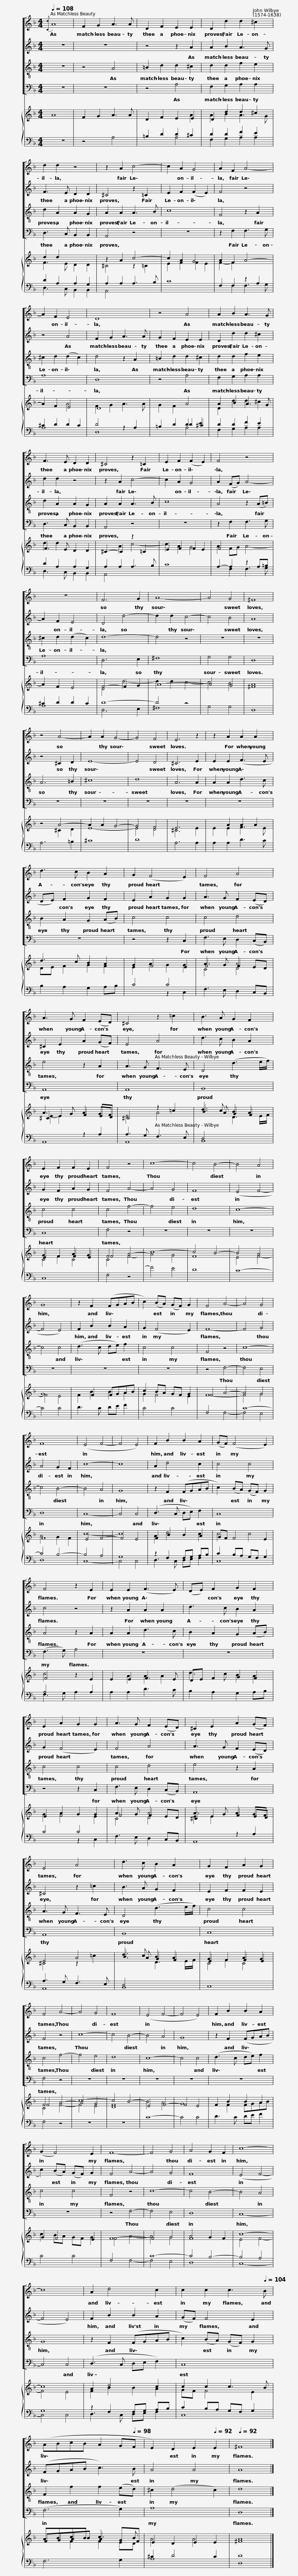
X:1
%%score [ 1 2 3 4 ] { ( 5 6 ) | ( 7 8 ) }
L:1/8
Q:1/4=108
M:4/4
I:linebreak $
K:F
V:1 treble
V:2 treble
V:3 treble-8
V:4 bass
V:5 treble
V:6 treble
V:7 bass
V:8 bass
V:1
{[Cd]} A8 | F2 G2 A3 A | D2 F2 E2 E2 | D2 d2 d2 ^c2 | d2 d2 z4 |$ %5
 z2 A2 c4- | c2 A2 G4 | A2 F2 A4- | A2 F2 E4 | D8 | %10
 z4 A4 |$ A2 B2 A3 G | F3 E D2 D2 | ^C4 z2 =C2 | E2 F2 (F2 E2) | %15
 F4 z4 | z8 |$ F6 G2 | A8- | A4 G4 | %20
 ^F8 | z4 A4- | A2 A2 G4- | G4 F4 | E6 z2 |$ %25
 z2 A2 A2 A2 | d3 c B2 A2 | G2 (F4 E2) | F4 A4 |$ A3 G F2 (ED) | %30
 ^C4 z2 !courtesy!=c2 | B3 A G2 F2 | E2 F2 F2 E2 | F4 z4 |$ c8- | %35
 c4 B4- | B4 A4 | G8 | z2 F2 (FGAB | c2) (BA) (GF) G2 | %40
 F4 A4- | A4 G4 | F8 |$ (E4 F4- | F4 E4) | %45
 F2 B2 B2 A2 | (GF) (F4 E2) | F4 z2 E2 | E2 E2 (F3 E) |$ (DE) F2 G2 F2 | %50
 E2 A2 G2 G2 | A3 G F2 (ED) | ^C2 E2 A2 (GF) |$ E4 A4 | d3 c B2 A2 | %55
 G2 F2 A2 G2 | F4 A4- | A4 G4 | F8 |$ (E4 F4- | %60
 F4 E4) | F2 B2 B2 A2 | (G2 F4) E2 | F8- | F4 G4 | %65
 A4 G2 F2 | c8- | c8 |$ A2 d4 c2 | c2 c2[Q:1/4=106][Q:1/4=106] c3[Q:1/4=104][Q:1/4=104] B | %70
[Q:1/4=103][Q:1/4=103] (A[Q:1/4=102][Q:1/4=102]B[Q:1/4=102][Q:1/4=102]c[Q:1/4=101][Q:1/4=101]B[Q:1/4=100][Q:1/4=100] A2[Q:1/4=98][Q:1/4=98] G[Q:1/4=98][Q:1/4=98]F |[Q:1/4=97][Q:1/4=97] E2)[Q:1/4=95][Q:1/4=95] D2[Q:1/4=94][Q:1/4=94] E2[Q:1/4=92][Q:1/4=92] E2 |[Q:1/4=92][Q:1/4=92] ^F8 |] %73
V:2
 z8 | z8 | z4 z2 A2 | A2 B2 A3 G | F3 E D2 D2 |$ %5
 ^C4 z2 =C2 | E2 F2 (F2 E2) | F4 z4 | z4 A4 | F2 G2 A3 A | %10
 G2 F2 E2 E2 |$ D2 d2 d2 ^c2 | d2 d2 z4 | z2 A2 c4- | c2 A2 G4 | %15
 A2 (FG) A4- | A2 F2 E4 |$ D4 d4- | d2 d2 c4- | c4 B4 | %20
 A8 | z4 ^C2 D2 | E8- | E4 D4 | ^C6 E2 |$ %25
 E2 E2 (F3 E | DE) F2 G2 F2 | E2 A2 G2 G2 | A3 G F2 (ED) |$ ^C2 E2 A2 (GF) | %30
 E4 A4 | d3 c B2 A2 | G2 F2 A2 G2 | F4 A4- |$ A4 G4 | %35
 F8 | (E4 F4- | F4 E4) | F2 B2 B2 A2 | G2 (F4 E2) | %40
 F8- | F4 G4 | A4 G2 F2 |$ c8- | c8 | %45
 A2 d4 c2 | c4 c4 | c4 z4 | z2 A2 A2 A2 |$ d3 c B2 A2 | %50
 G2 (F4 E2) | F4 A4 | A3 G F2 (ED) |$ ^C4 z2 !courtesy!=c2 | B3 A G2 F2 | %55
 E2 F2 F2 E2 | F4 z4 | c8- | c4 B4- |$ B4 A4 | %60
 G8 | z2 F2 (FGAB | c2) (BA) (GF) G2 | F4 A4- | A4 G4 | %65
 F8 | (E4 F4- | F4 E4) |$ F2 B2 B2 A2 | (GF) F4 E2 | %70
 (FGAB c3) B | A4 A4 | A8 |] %73
V:3
 z8 | z4 A4 | =B2 d2 d2 ^c2 | d2 d2 f2 e2 | d2 A2 A2 G2 |$ %5
 A2 A2 A3 B | c8 | F4 z2 A2 | ^c2 d2 (d2 c2) | d4 z2 A2 | %10
 =B2 d2 d2 ^c2 |$ d2 d2 f2 e2 | d2 A2 A2 G2 | A2 A2 A3 B | c8 | %15
 A4 z2 (A=B) | ^c2 d2 (d2 c2) |$ d8- | d4 z4 | z8 | %20
 z8 | A6 =B2 | ^c8 | d8 | A6 A2 |$ %25
 A2 A2 d3 c | B2 A2 G2 (AB) | c4 c4 | c4 d4 |$ e4 z2 A2 | %30
 A3 G F3 E | D4 (d3 e/f/) | c4 c4 | c4 f4- |$ f4 e4 | %35
 d8 | c8- | c4 c4 | (d3 c de) f2 | c4 c4 | %40
 F4 z4 | c8- | c4 B4- |$ B4 A4 | G8 | %45
 z2 F2 (FGAB | c2) (BA) (GF) G2 | A4 z2 A2 | A2 A2 d3 c |$ B2 A2 G2 (AB) | %50
 c4 c4 | c4 d4 | e4 z2 A2 |$ A3 G F3 E | D4 (d3 e/f/) | %55
 c4 c4 | c4 f4- | f4 e4 | d8 |$ c8- | %60
 c4 c4 | (d3 c de) f2 | c4 c4 | F4 z4 | c8- | %65
 c4 B4- | B4 A4 | G8 |$ z2 F2 (FGAB | c2) (BA) (GF) G2 | %70
 F2 f2 f2 (ed) | ^c2 (d4 c2) | d8 |] %73
V:4
 z8 | z8 | z4 A,4 | F,2 G,2 A,2 A,2 | D,3 C, B,,2 B,,2 |$ %5
 A,,4 z4 | z8 | z2 F,2 F,3 G, | A,8 | D,8 | %10
 z4 A,4 |$ F,2 G,2 A,2 A,2 | D,3 C, B,,2 B,,2 | A,,4 z4 | z8 | %15
 z2 F,2 F,3 G, | A,8 |$ D,6 E,2 | ^F,8 | G,4 G,4 | %20
 D,8 | z8 | z8 | z8 | z8 |$ %25
 z8 | z8 | z4 z2 C,2 | F,3 E, D,2 (C,B,,) |$ A,,8 | %30
 A,,8 | B,,8 | C,8 | F,4 z4 |$ z8 | %35
 z8 | z8 | z8 | z8 | z8 | %40
 z4 F,4- | F,4 E,4 | D,8 |$ C,8- | C,4 C,4 | %45
 (D,3 C, D,E,) F,2 | C,8 | (F,3 G,) A,4 | z8 |$ z8 | %50
 z4 z2 C,2 | F,3 E, D,2 (C,B,,) | A,,8 |$ A,,8 | B,,8 | %55
 C,8 | F,4 z4 | z8 | z8 |$ z8 | %60
 z8 | z8 | z8 | z4 F,4- | F,4 E,4 | %65
 D,8 | C,8- | C,4 C,4 |$ (D,3 C, D,E, F,2) | C,8 | %70
 (F,6 G,2) | A,8 | D,8 |] %73
V:5
 A8 | F2 G2 A3 A | D2 F2 E2 E2 | D2 d2 d2 ^c2 | d2 d2 x4 |$ %5
 z2 A2 c4- | c2 A2 G4 | A2 F2 A4- | A2 F2 E4 | D8 | %10
 x4 A4 |$ A2 B2 A3 G | F3 E D2 D2 | ^C2- C2 z2 =C2 | E2 F2 F2 E2 | %15
 F4 x4 | x8 |$ F4- F2 G2 | A8- | A4 G4 | %20
 ^F8 | x4 A4- | A2 A2 G4- | G4 F4 | E6 x2 |$ %25
 x2 A2 A2 A2 | d3 c B2 A2 | G2 F4 E2 | F4 A4 |$ A3 G F2 ED | %30
 ^C4 z2 !courtesy!=c2 | B3 A G2 F2 | E2 F2 F2 E2 | F4 x4 |$ c8- | %35
 c4 B4- | B4 A4 | G8 | x2 F2 FGAB | c2 BA GF G2 | %40
 F4 A4- | A4 G4 | F8 |$ E4 F4- | F4 E4 | %45
 F2 B2 B2 A2 | GF F4 E2 | F4 z2 E2 | E2 E2 F3 E |$ DE F2 G2 F2 | %50
 E2 A2 G2 G2 | A3 G F2 ED | ^C2 E2 A2 GF |$ E4 A4 | d3 c B2 A2 | %55
 G2 F2 A2 G2 | F4 A4- | A4 G4 | F8 |$ E4 F4- | %60
 F4 E4 | F2 B2 B2 A2 | G2 F4 E2 | F8- | F4 G4 | %65
 A4 G2 F2 | c8- | c8 |$ A2 d4 c2 | c2 c2 c3 B | %70
 ABcB A2 GF | E2 D2 E2 E2 | ^F8 |] %73
V:6
 x8 | x8 | x4 x2 A2 | A2 B2 A3 G | F3 E D2 D2 |$ %5
 ^C4 z2 =C2 | E2 F2 F2 E2 | F2- F2 x4 | x4 A4 | F2 G2 A3 A | %10
 G2 F2[I:staff +1] D2 E2 |$[I:staff -1] D2 d2 d2 ^c2 | d2 d2 x4 | x2 A2 c4- | c2 A2 G4 | %15
 A2 FG A4- | A2 F2 E4 |$ D4 d4- | d2 d2 c4- | c4 B4 | %20
 A8 | z4 ^C2 D2 | E8- | E4 D4 | ^C6 E2 |$ %25
 E2 E2 F3 E | DE F2 G2 F2 | E2 A2 G2 G2 | A3 G F2 ED |$ ^C2 E2 A2 GF | %30
 E4 A4 | d3 c B2 A2 | G2 F2 A2 G2 | F4 A4- |$ A4 G4 | %35
 F8 | E4 F4- | F4 E4 | F2 B2 B2 A2 | G2 F4 E2 | %40
 F8- | F4 G4 | A4 G2 F2 |$ c8- | c8 | %45
 A2 d4 c2 | c4 c4 | c4 x4 | x2 A2 A2 A2 |$ d3 c B2 A2 | %50
 G2 F4 E2 | F4 A4 | A3 G F2 ED |$ ^C4 z2 !courtesy!=c2 | B3 A G2 F2 | %55
 E2 F2 F2 E2 | F4 x4 | c8- | c4 B4- |$ B4 A4 | %60
 G8 | x2 F2 FGAB | c2 BA GF G2 | F4 A4- | A4 G4 | %65
 F8 | E4 F4- | F4 E4 |$ F2 B2 B2 A2 | GF F4 E2 | %70
 FGAB c3 B | A4 A4 | A8 |] %73
V:7
 z8 | z4 A,4 | =B,2 D2 D2 ^C2 | D2 D2 F2 E2 | D2 A,2 A,2 G,2 |$ %5
 A,2 A,2 A,3 B, | C8 | F,2 F,2 z2 A,2 | ^C2 D2 D2 C2 | D4 z2 A,2 | %10
 =B,2 D2 D2 ^C2 |$ D2 D2 F2 E2 | D2 A,2 A,2 G,2 | A,2 A,2 A,3 B, | C8 | %15
 A,2- A,2 z2 A,=B, | ^C2 D2 D2 C2 |$ D8- | D4 z4 | x8 | %20
 x8 | A,6 =B,2 | ^C8 | D8 | A,6 A,2 |$ %25
 A,2 A,2 D3 C | B,2 A,2 G,2 A,B, | C4 C4 |[I:staff -1] C4 D4 |$ E2- E2[I:staff +1] z2 A,2 | %30
 A,3 G, F,3 E, | D,4[I:staff -1] D3 E/F/ | C4 C4 | C4 F4- |$[I:staff +1] F4 E4 | %35
 D8 | C8- | C4 C4 | D3 C DE F2 | C4 C4 | %40
 F,4 x4 | C8- | C4 B,4- |$ B,4 A,4 | G,8 | %45
 z2 F,2 F,G, A,B, | C2 B,A, G,F, G,2 | A,4 x2 A,2 | A,2 A,2 D3 C |$ B,2 A,2 G,2 A,B, | %50
 C4 C4 |[I:staff -1] C4 D4 | E2 E2[I:staff +1] z2 A,2 |$ A,3 G, F,3 E, | D,4[I:staff -1] D3 E/F/ | %55
 C4 C4 | C4 F4- | F4 E4 | D8 |$[I:staff +1] C8- | %60
 C4 C4 | D3 C DE F2 | C4 C4 | F,4 x4 | C8- | %65
 C4 B,4- | B,4 A,4 | G,8 |$ z2 F,2 F,G, A,B, | C2 B,A, G,F, G,2 | %70
 x2[I:staff -1] F2 F2 ED |[I:staff +1] ^C2 D4 C2 | D8 |] %73
V:8
 x8 | x8 | x4 A,4 | F,2 G,2 A,2 A,2 | D,3 C, B,,2 B,,2 |$ %5
 A,,4 x4 | x8 | x2 F,2 F,3 G, | A,8 | D,8 | %10
 x4 A,4 |$ F,2 G,2 A,2 A,2 | D,3 C, B,,2 B,,2 | A,,4 x4 | x8 | %15
 x2 F,2 F,3 G, | A,8 |$ D,6 E,2 | ^F,8 | G,4 G,4 | %20
 D,8 | x8 | x8 | x8 | x8 |$ %25
 x8 | x8 | x4 z2 C,2 | F,3 E, D,2 C,B,, |$ A,,8 | %30
 A,,8 | B,,8 | C,8 | F,4 z4 |$ x8 | %35
 x8 | x8 | x8 | x8 | x8 | %40
 x4 F,4- | F,4 E,4 | D,8 |$ C,8- | C,4 C,4 | %45
 D,3 C, D,E, F,2 | C,8 | F,3 G, A,2 x2 | x8 |$ x8 | %50
 x4 z2 C,2 | F,3 E, D,2 C,B,, | A,,8 |$ A,,8 | B,,8 | %55
 C,8 | F,4 z4 | z8 | z8 |$ x8 | %60
 x8 | x8 | x8 | x4 F,4- | F,4 E,4 | %65
 D,8 | C,8- | C,4 C,4 |$ D,3 C, D,E, F,2 | C,8 | %70
 F,6 G,2 | A,8 | D,8 |] %73
